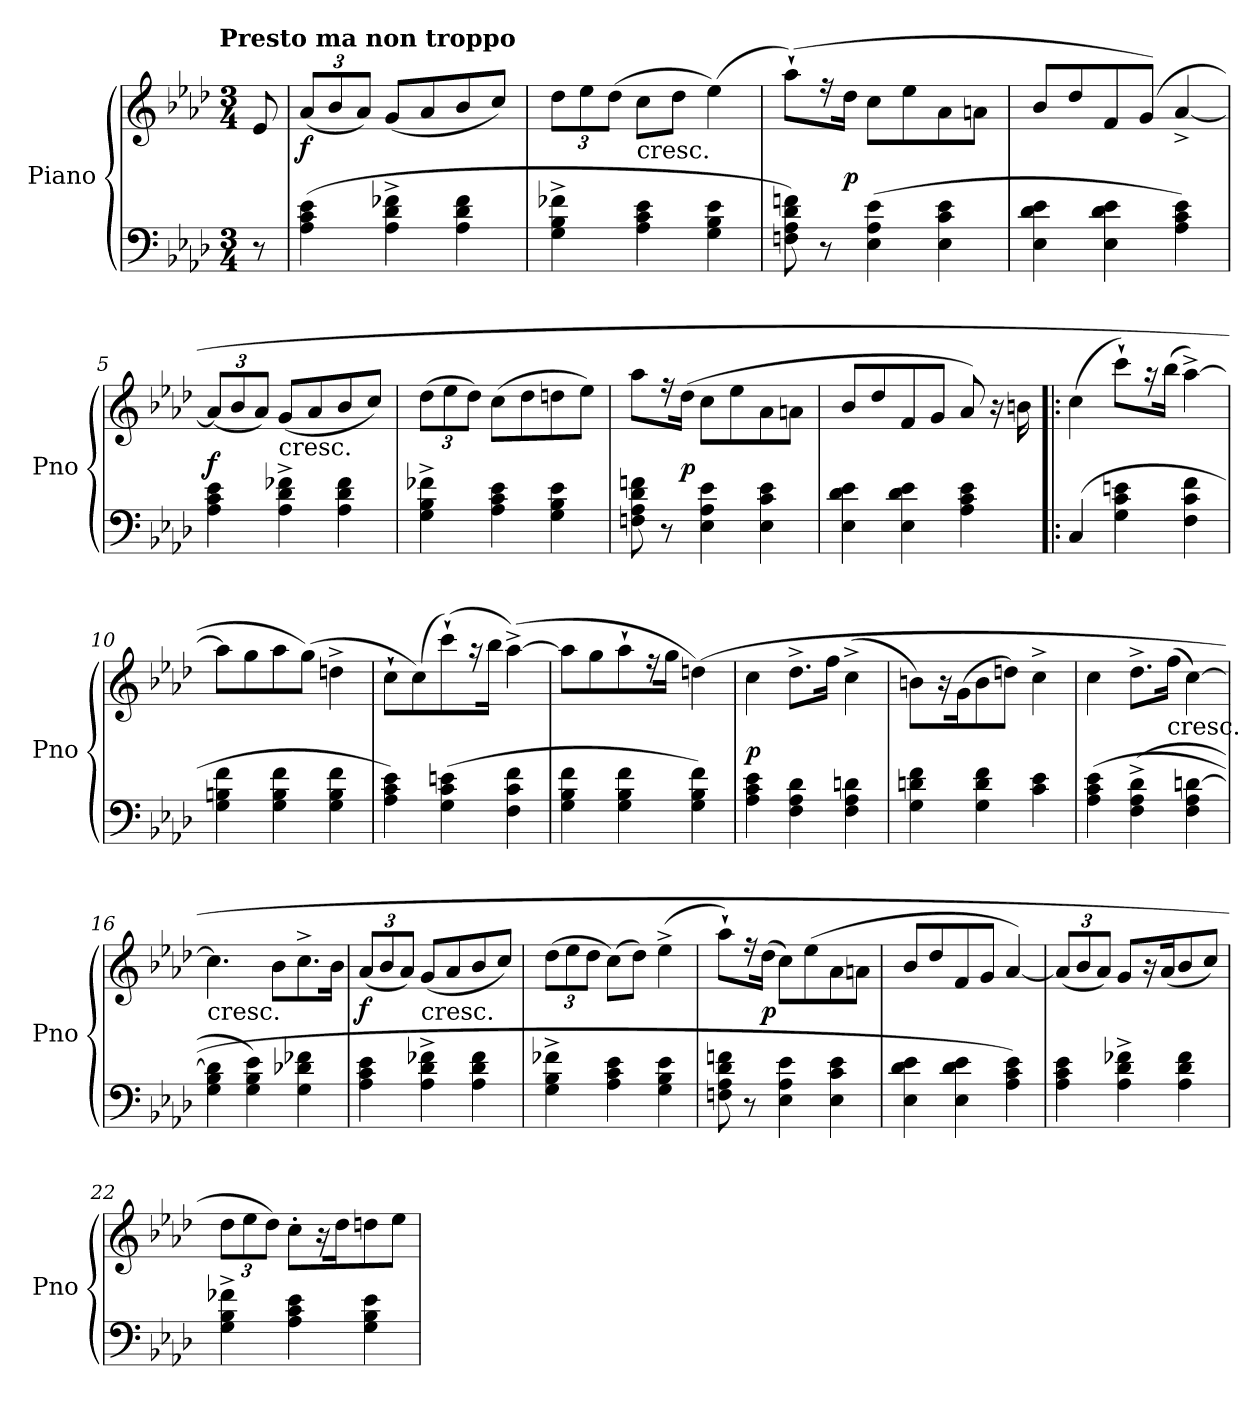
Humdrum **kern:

**kern	**kern	**dynam
*part1	*part1	*part1
*staff2	*staff1	*staff1/2
*I"Piano	*	*
*I'Pno	*	*
*clefF4	*clefG2	*
*k[b-e-a-d-]	*k[b-e-a-d-]	*
*A-:	*A-:	*
!!LO:TX:omd:t=Presto ma non troppo
*M3/4	*M3/4	*
*MM232	*MM232	*
=	=	=
8r	8e-/	.
=1	=1	=1
(4A-\ 4c\ 4e-\	(12a-/L	f
.	12b-/	.
.	12a-/J)	.
4A-^\ 4d-^\ 4f-X^\	(8g/L	.
.	8a-/	.
4A-\ 4d-\ 4f-\	8b-/	.
.	8cc/J)	.
=2	=2	=2
4G^\ 4B-^\ 4f-X^\	12dd-\L	.
.	12ee-\	.
.	(12dd-\J	.
!	!LO:TX:c:t=cresc.	!
4A-\ 4c\ 4e-\	8cc\L	.
.	8dd-\J	.
4G\ 4B-\ 4e-\	(4ee-\)	.
=3	=3	=3
8Fn\ 8A-\ 8d-\ 8fn\)	(8aa-`\L)	.
8r	16r	.
.	16dd-\Jk	p
(4E-\ 4A-\ 4e-\	8cc\L	.
.	8ee-\	.
4E-\ 4c\ 4e-\	8a-\	.
.	8an\J	.
=4	=4	=4
4E-\ 4d-\ 4e-\	8b-/L	.
.	8dd-/	.
4E-\ 4d-\ 4e-\	8f/	.
.	(8g/J)	.
4A-\ 4c\ 4e-\)	[4a-^/	.
=5	=5	=5
4A-\ 4c\ 4e-\	(12a-/L]	f
.	12b-/	.
.	12a-/J)	.
!	!LO:TX:c:t=cresc.	!
4A-^\ 4d-^\ 4f-X^\	(8g/L	.
.	8a-/	.
4A-\ 4d-\ 4f-\	8b-/	.
.	8cc/J)	.
=6	=6	=6
4G^\ 4B-^\ 4f-X^\	(12dd-\L	.
.	12ee-\	.
.	12dd-\J)	.
4A-\ 4c\ 4e-\	(8cc\L	.
.	8dd-\	.
4G\ 4B-\ 4e-\	8ddn\	.
.	8ee-\J)	.
=7	=7	=7
8Fn\ 8A-\ 8d-\ 8fn\	8aa-\L	.
8r	16r	.
.	(16dd-\Jk	p
4E-\ 4A-\ 4e-\	8cc\L	.
.	8ee-\	.
4E-\ 4c\ 4e-\	8a-\	.
.	8an\J	.
=8	=8	=8
4E-\ 4d-\ 4e-\	8b-/L	.
.	8dd-/	.
4E-\ 4d-\ 4e-\	8f/	.
.	8g/J	.
4A-\ 4c\ 4e-\	8a-/)	.
.	16r	.
.	16bn\	.
=9!|:	=9!|:	=9!|:
(4C/	(4cc\	.
4G\ 4c\ 4en\	8ccc`\L)	.
.	16r	.
.	(16bb-\Jk	.
4F\ 4c\ 4f\	[4aa-^\)	.
=10	=10	=10
4G\ 4Bn\ 4f\	8aa-\L]	.
.	8gg\	.
4G\ 4B\ 4f\	8aa-\	.
.	(8gg\J)	.
4G\ 4B\ 4f\	4ddn^\	.
=11	=11	=11
4A-\ 4c\ 4e-\)	8cc`\L	.
.	(8cc\)	.
(4G\ 4c\ 4en\	(8ccc`\)	.
.	16r	.
.	16bb-\Jk	.
4F\ 4c\ 4f\	([4aa-^\)	.
=12	=12	=12
4G\ 4B-\ 4f\	8aa-\L]	.
.	8gg\	.
4G\ 4B-\ 4f\	8aa-`\	.
.	16r	.
.	16gg\Jk	.
4G\ 4B-\ 4f\)	(4ddn\)	.
=13	=13	=13
4A-\ 4c\ 4e-\	4cc\	p
4F\ 4A-\ 4d-\	8.dd-^\L	.
.	16ff\Jk	.
4F\ 4A-\ 4dn\	(4cc^\	.
=14	=14	=14
4G\ 4dn\ 4f\	8bn\L)	.
.	16r	.
.	(16g\K	.
4G\ 4d\ 4f\	8b\	.
.	8ddn\J)	.
4c\ 4e-\	4cc^\	.
=15	=15	=15
(4A-\ 4c\ 4e-\	4cc\	.
(4F^\ 4A-^\ 4d-^\	8.dd-^\L	.
!	!LO:TX:c:t=cresc.	!
.	(16ff\Jk	.
4F\ 4A-\ [4dn\	[4cc\)	.
=16	=16	=16
!	!LO:TX:c:t=cresc.	!
4G\ 4B-\ 4d]\	4.cc\]	.
4G\ 4B-\ 4e-\)	.	.
.	8b-\L	.
4G\ 4d-X\ 4f-X\	8.cc^\	.
.	16b-\Jk	.
=17	=17	=17
4A-\ 4c\ 4e-\	(12a-/L	f
.	12b-/	.
.	12a-/J)	.
!	!LO:TX:c:t=cresc.	!
4A-^\ 4d-^\ 4f-X^\	(8g/L	.
.	8a-/	.
4A-\ 4d-\ 4f-\	8b-/	.
.	8cc/J)	.
=18	=18	=18
4G^\ 4B-^\ 4f-X^\	(12dd-\L	.
.	12ee-\	.
.	12dd-\J	.
4A-\ 4c\ 4e-\	(8cc\L)	.
.	8dd-\J)	.
4G\ 4B-\ 4e-\	(4ee-^\	.
=19	=19	=19
8Fn\ 8A-\ 8d-\ 8fn\	8aa-`\L)	.
8r	16r	.
.	(16dd-\Jk	p
4E-\ 4A-\ 4e-\	8cc\L)	.
.	(8ee-\	.
4E-\ 4c\ 4e-\	8a-\	.
.	8an\J	.
=20	=20	=20
4E-\ 4d-\ 4e-\	8b-/L	.
.	8dd-/	.
4E-\ 4d-\ 4e-\	8f/	.
.	8g/J	.
4A-\ 4c\ 4e-\)	[4a-/)	.
=21	=21	=21
4A-\ 4c\ 4e-\	(12a-/L]	.
.	12b-/	.
.	12a-/J)	.
4A-^\ 4d-^\ 4f-X^\	8g/L	.
.	16r	.
.	(16a-/K	.
4A-\ 4d-\ 4f-\	8b-/	.
.	8cc/J)	.
=22	=22	=22
4G^\ 4B-^\ 4f-X^\	12dd-\L	.
.	12ee-\	.
.	12dd-\J)	.
4A-\ 4c\ 4e-\	8cc'\L	.
.	16r	.
.	16dd-\K	.
4G\ 4B-\ 4e-\	8ddn\	.
.	8ee-\J	.
=	=	=
*-	*-	*-
